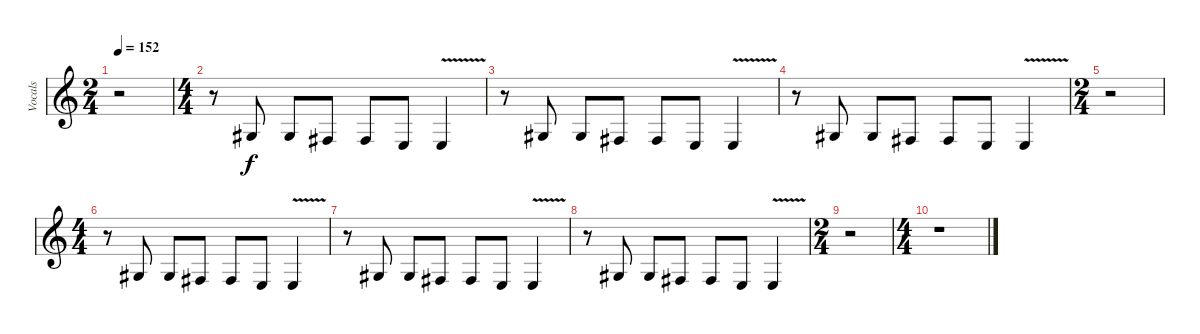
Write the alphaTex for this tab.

\track ("Vocals" "Vocals") {instrument lead2sawtooth}
\staff {score}
\tuning (E4 B3 G3 D3 A2 E2) {hide}
\ts (2 4)
\tempo 152
\clef g2
\ks c
r.2{dy f} |
\ts (4 4)
r.8 6.4.8 6.4.8 4.4.8 4.4.8 2.4.8 2.4{v}.4 |
r.8 6.4.8 6.4.8 4.4.8 4.4.8 2.4.8 2.4{v}.4 |
r.8 6.4.8 6.4.8 4.4.8 4.4.8 2.4.8 2.4{v}.4 |
\ts (2 4)
r.2 |
\ts (4 4)
r.8 6.4.8 6.4.8 4.4.8 4.4.8 2.4.8 2.4{v}.4 |
r.8 6.4.8 6.4.8 4.4.8 4.4.8 2.4.8 2.4{v}.4 |
r.8 6.4.8 6.4.8 4.4.8 4.4.8 2.4.8 2.4{v}.4 |
\ts (2 4)
r.2 |
\ts (4 4)
r.1
